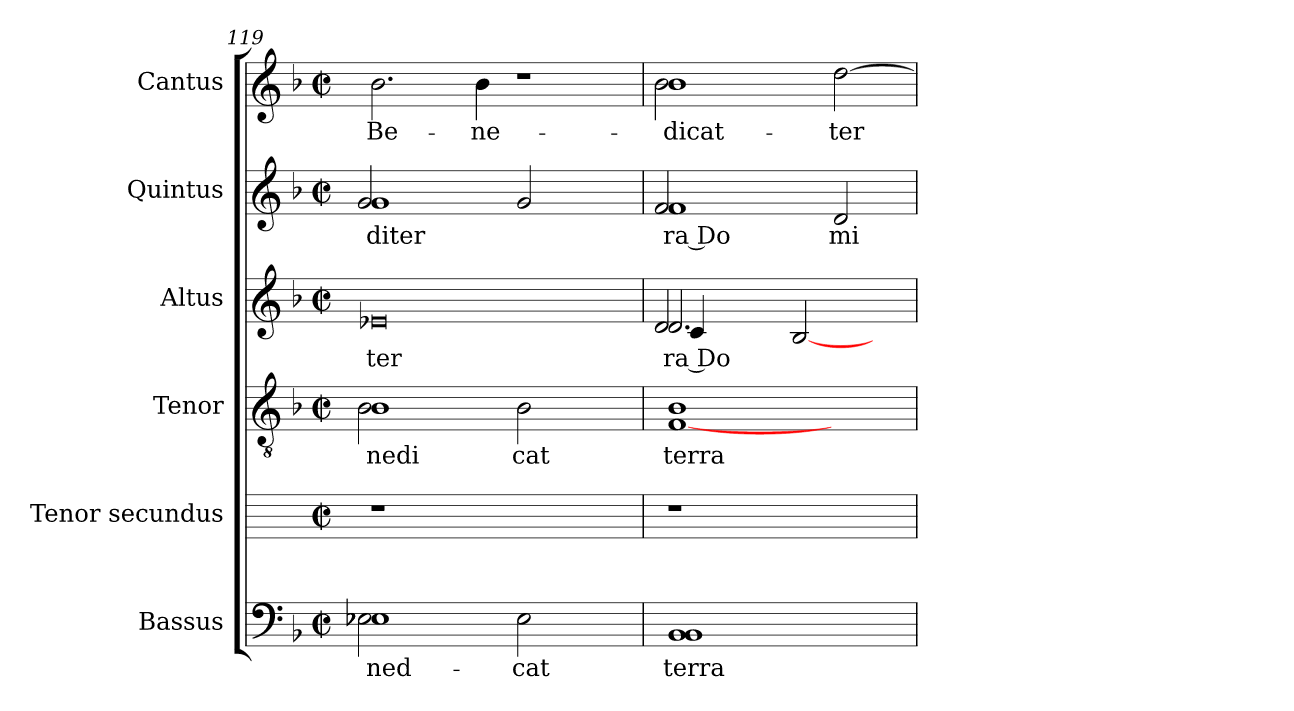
**kern	**text	**kern	**kern	**text	**kern	**text	**kern	**text	**kern	**text
*part6	*part6	*part5	*part4	*part4	*part3	*part3	*part2	*part2	*part1	*part1
*staff6	*staff6	*staff5	*staff4	*staff4	*staff3	*staff3	*staff2	*staff2	*staff1	*staff1
*I"Bassus	*	*I"Tenor  secundus	*I"Tenor	*	*I"Altus	*	*I"Quintus	*	*I"Cantus	*
*I'B	*	*	*I'T	*	*I'A	*	*I'Q	*	*I'C	*
*clefF4	*	*	*clefGv2	*	*clefG2	*	*clefG2	*	*clefG2	*
*k[b-]	*	*k[]	*k[b-]	*	*k[b-]	*	*k[b-]	*	*k[b-]	*
*F:	*	*C:	*F:	*	*F:	*	*F:	*	*F:	*
*M2/2	*	*M2/2	*M2/2	*	*M2/2	*	*M2/2	*	*M2/2	*
*met(c|)	*	*met(c|)	*met(c|)	*	*met(c|)	*	*met(c|)	*	*met(c|)	*
=119	=119	=119	=119	=119	=119	=119	=119	=119	=119	=119
*^	*	*	*	*	*	*	*	*	*	*
!	!	!LO:LY:b:cj	!	!	!LO:LY:b:cj	!	!LO:LY:b:cj	!	!LO:LY:b:cj	!	!LO:LY:b:cj
*	*	*	*	*^	*	*	*	*^	*	*	*
1E-	2E-X\	ned-	1r	1B-	2B-\	nedi	0e-X	ter	1g	2g/	diter	2.b-\	Be-
.	2ryy	.	.	.	2ryy	.	.	.	.	2ryy	.	.	.
!	!	!	!	!	!	!	!	!	!	!	!	!	!LO:LY:b:cj
.	.	.	.	.	.	.	.	.	.	.	.	4b-\	-ne-
!	!	!LO:LY:b:cj	!	!	!	!LO:LY:b:cj	!	!	!	!	!LO:LY:b:cj	!	!
2E-\	1ryy	-cat	1ryy	2B-\	1ryy	cat	.	.	2g/	1ryy	.	1r	.
2ryy	.	.	.	2ryy	.	.	.	.	2ryy	.	.	.	.
*v	*v	*	*	*v	*v	*	*	*	*	*	*	*	*
=120	=120	=120	=120	=120	=120	=120	=120	=120	=120	=120	=120
!	!LO:LY:b:cj	!	!	!LO:LY:b:cj	!	!LO:LY:b:cj	!	!	!LO:LY:b:cj	!	!LO:LY:b:cj
*	*	*	*	*	*^	*	*	*	*	*^	*
*	*	*	*	*	*	*^	*	*	*	*	*	*	*
1BB- 1BB-	terra-	1r	1B- [<1F	terra	2.d/	2d/	4c/	ra Do	1f	2f/	ra Do	1b-	2b-\	-dicat-
.	.	.	.	.	.	.	4ryy	.	.	.	.	.	.	.
.	.	.	.	.	.	4ryy	1ryy	.	.	1ryy	.	.	1ryy	.
!	!	!	!	!	!	!	!	!LO:LY:b:cj	!	!	!	!	!	!
.	.	.	.	.	[<2B-/	2.ryy	.	.	.	.	.	.	.	.
!	!	!	!	!	!	!	!	!	!	!	!LO:LY:b:cj	!	!	!LO:LY:b:cj
2ryy	.	2ryy	2ryy	.	.	.	.	.	2d/	.	mi	[>2dd\	.	-ter-
.	.	.	.	.	4ryy	.	.	.	.	.	.	.	.	.
*	*	*	*	*	*v	*v	*v	*	*	*	*	*v	*v	*
*	*	*	*	*	*	*	*v	*v	*	*	*
=	=	=	=	=	=	=	=	=	=	=
*-	*-	*-	*-	*-	*-	*-	*-	*-	*-	*-
